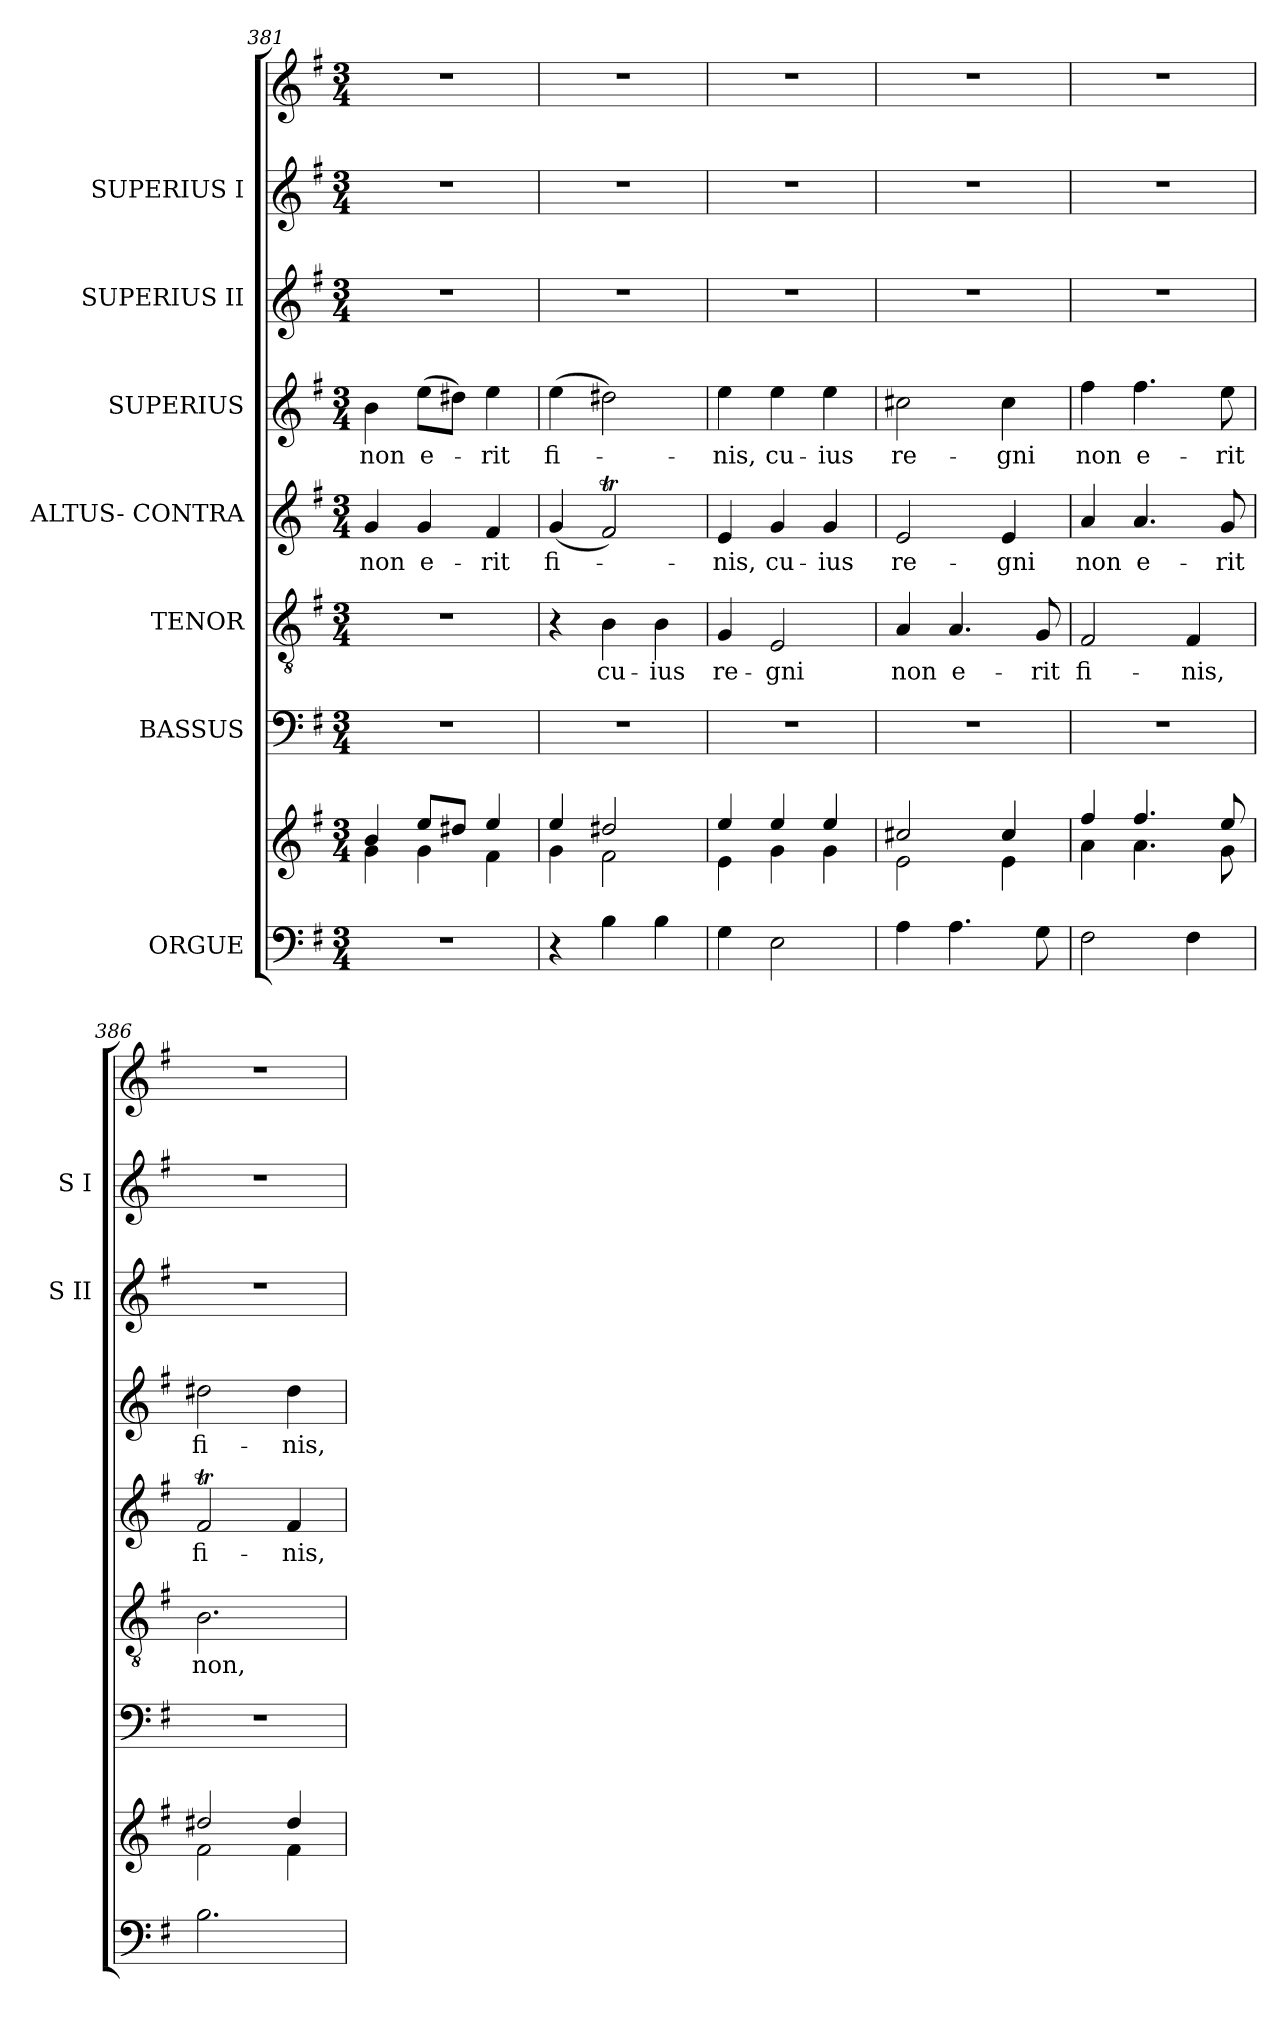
**kern	**kern	**kern	**kern	**text	**kern	**text	**kern	**text	**kern	**kern	**kern
*part8	*part8	*part7	*part6	*part6	*part5	*part5	*part4	*part4	*part3	*part2	*part1
*staff9	*staff8	*staff7	*staff6	*staff6	*staff5	*staff5	*staff4	*staff4	*staff3	*staff2	*staff1
*I"ORGUE	*	*I"BASSUS	*I"TENOR	*	*I"ALTUS- CONTRA	*	*I"SUPERIUS	*	*I"SUPERIUS II	*I"SUPERIUS I	*
*	*	*	*	*	*	*	*	*	*I'S II	*I'S I	*
*clefF4	*clefG2	*clefF4	*clefGv2	*	*clefG2	*	*clefG2	*	*clefG2	*clefG2	*clefG2
*k[f#]	*k[f#]	*k[f#]	*k[f#]	*	*k[f#]	*	*k[f#]	*	*k[f#]	*k[f#]	*k[f#]
*e:	*e:	*e:	*e:	*	*e:	*	*e:	*	*e:	*e:	*e:
*M3/4	*M3/4	*M3/4	*M3/4	*	*M3/4	*	*M3/4	*	*M3/4	*M3/4	*M3/4
=381	=381	=381	=381	=381	=381	=381	=381	=381	=381	=381	=381
*	*^	*	*	*	*	*	*	*	*	*	*
!	!	!	!	!	!	!	!LO:LY:b	!	!LO:LY:b	!	!	!
2.r	4b/	4g\	2.r	2.r	.	4g/	non	4b\	non	2.r	2.r	2.r
!	!	!	!	!	!	!	!LO:LY:b	!	!LO:LY:b	!	!	!
.	8ee/L	4g\	.	.	.	4g/	e-	(>8ee\L	e-	.	.	.
.	8dd#X/J	.	.	.	.	.	.	8dd#X\J)	.	.	.	.
!	!	!	!	!	!	!	!LO:LY:b	!	!LO:LY:b	!	!	!
.	4ee/	4f#\	.	.	.	4f#/	-rit	4ee\	-rit	.	.	.
=382	=382	=382	=382	=382	=382	=382	=382	=382	=382	=382	=382	=382
!	!	!	!	!	!	!	!LO:LY:b	!	!LO:LY:b	!	!	!
4r	4ee/	4g\	2.r	4r	.	(<4g/	fi-	(>4ee\	fi-	2.r	2.r	2.r
!	!	!	!	!	!LO:LY:b	!	!	!	!	!	!	!
4B\	2dd#X/	2f#\	.	4B\	cu-	2f#t/)	.	2dd#X\)	.	.	.	.
!	!	!	!	!	!LO:LY:b	!	!	!	!	!	!	!
4B\	.	.	.	4B\	-ius	.	.	.	.	.	.	.
=383	=383	=383	=383	=383	=383	=383	=383	=383	=383	=383	=383	=383
!	!	!	!	!	!LO:LY:b	!	!LO:LY:b	!	!LO:LY:b	!	!	!
4G\	4ee/	4e\	2.r	4G/	re-	4e/	-nis,	4ee\	-nis,	2.r	2.r	2.r
!	!	!	!	!	!LO:LY:b	!	!LO:LY:b	!	!LO:LY:b	!	!	!
2E\	4ee/	4g\	.	2E/	-gni	4g/	cu-	4ee\	cu-	.	.	.
!	!	!	!	!	!	!	!LO:LY:b	!	!LO:LY:b	!	!	!
.	4ee/	4g\	.	.	.	4g/	-ius	4ee\	-ius	.	.	.
=384	=384	=384	=384	=384	=384	=384	=384	=384	=384	=384	=384	=384
!	!	!	!	!	!LO:LY:b	!	!LO:LY:b	!	!LO:LY:b	!	!	!
4A\	2cc#X/	2e\	2.r	4A/	non	2e/	re-	2cc#X\	re-	2.r	2.r	2.r
!	!	!	!	!	!LO:LY:b	!	!	!	!	!	!	!
4.A\	.	.	.	4.A/	e-	.	.	.	.	.	.	.
!	!	!	!	!	!	!	!LO:LY:b	!	!LO:LY:b	!	!	!
.	4cc#/	4e\	.	.	.	4e/	-gni	4cc#\	-gni	.	.	.
!	!	!	!	!	!LO:LY:b	!	!	!	!	!	!	!
8G\	.	.	.	8G/	-rit	.	.	.	.	.	.	.
!!LO:LB:g=z
=385	=385	=385	=385	=385	=385	=385	=385	=385	=385	=385	=385	=385
!	!	!	!	!	!LO:LY:b	!	!LO:LY:b	!	!LO:LY:b	!	!	!
2F#\	4ff#/	4a\	2.r	2F#/	fi-	4a/	non	4ff#\	non	2.r	2.r	2.r
!	!	!	!	!	!	!	!LO:LY:b	!	!LO:LY:b	!	!	!
.	4.ff#/	4.a\	.	.	.	4.a/	e-	4.ff#\	e-	.	.	.
!	!	!	!	!	!LO:LY:b	!	!	!	!	!	!	!
4F#\	.	.	.	4F#/	-nis,	.	.	.	.	.	.	.
!	!	!	!	!	!	!	!LO:LY:b	!	!LO:LY:b	!	!	!
.	8ee/	8g\	.	.	.	8g/	-rit	8ee\	-rit	.	.	.
=386	=386	=386	=386	=386	=386	=386	=386	=386	=386	=386	=386	=386
!	!	!	!	!	!LO:LY:b	!	!LO:LY:b	!	!LO:LY:b	!	!	!
2.B\	2dd#X/	2f#\	2.r	2.B\	non,	2f#t/	fi-	2dd#X\	fi-	2.r	2.r	2.r
!	!	!	!	!	!	!	!LO:LY:b	!	!LO:LY:b	!	!	!
.	4dd#/	4f#\	.	.	.	4f#/	-nis,	4dd#\	-nis,	.	.	.
*	*v	*v	*	*	*	*	*	*	*	*	*	*
=	=	=	=	=	=	=	=	=	=	=	=
*-	*-	*-	*-	*-	*-	*-	*-	*-	*-	*-	*-
